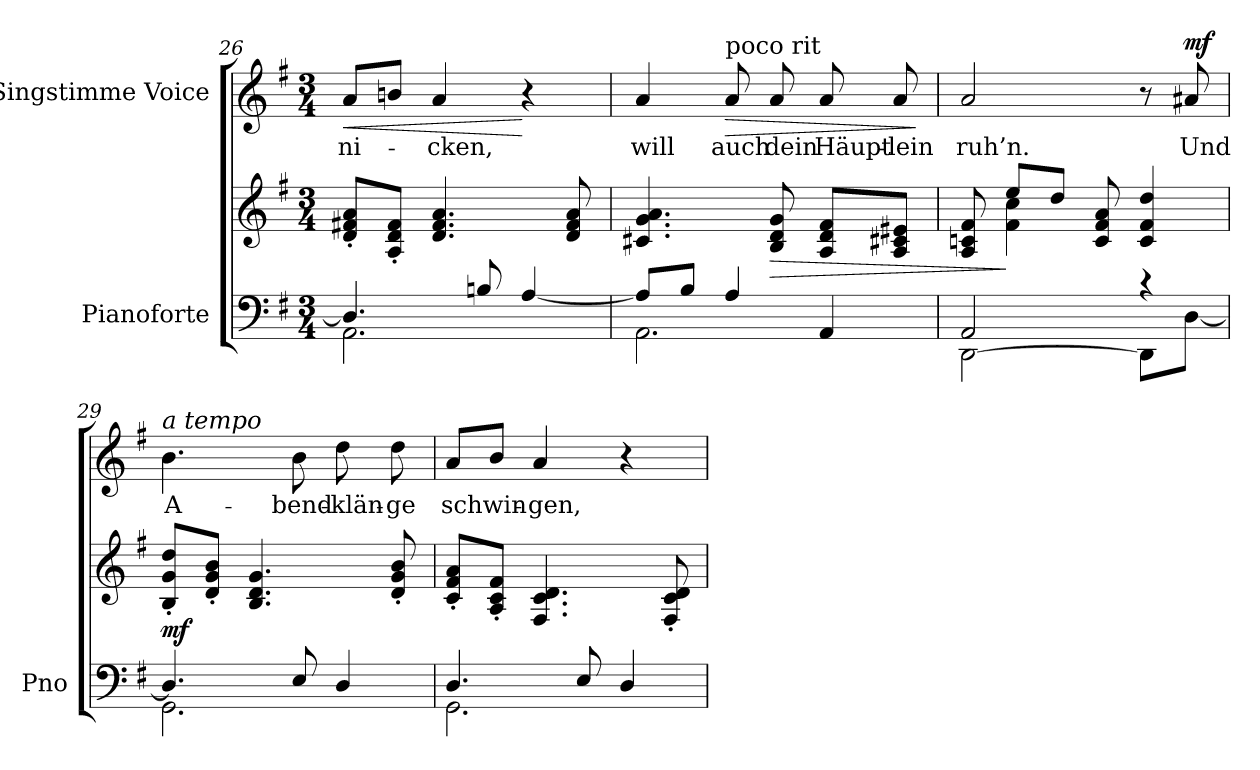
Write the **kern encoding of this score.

**kern	**kern	**dynam	**kern	**text	**dynam
*part2	*part2	*part2	*part1	*part1	*part1
*staff3	*staff2	*staff2/3	*staff1	*staff1	*staff1
*I"Pianoforte	*	*	*I"Singstimme Voice	*	*
*I'Pno	*	*	*	*	*
*clefF4	*clefG2	*	*clefG2	*	*
*k[f#]	*k[f#]	*	*k[f#]	*	*
*M3/4	*M3/4	*	*M3/4	*	*
=26	=26	=26	=26	=26	=26
*^	*	*	*	*	*
!	!	!	!	!	!	!LO:HP:b
2.AA\	4.D/]	8d/' 8f#X/' 8a/'L	.	8a/L	ni-	<
.	.	8A/' 8d/' 8f#/'J	.	8bn/J	.	.
.	.	4.d/ 4.f#/ 4.a/	.	4a/	-cken,	.
.	8Bn/	.	.	.	.	.
.	[4A/	.	.	4r	.	[
.	.	8d/ 8f#/ 8a/	.	.	.	.
=27	=27	=27	=27	=27	=27	=27
2.AA\	8A/L]	4.c#X/ 4.g/ 4.a/	.	4a/	will	.
.	8B/J	.	.	.	.	.
!	!	!	!	!LO:TX:a:t=poco rit	!	!
!	!	!	!	!	!	!LO:HP:b
.	4A/	.	.	8a/	auch	>
!	!	!	!LO:HP:b	!	!	!
.	.	8B/ 8d/ 8g/	>	8a/	dein	.
.	4AA/	8A/ 8d/ 8f#/L	.	8a/	Häupt-	.
.	.	8A/ 8c#X/ 8e#X/J	.	8a/	-lein	.
*v	*v	*	*	*	*	*
.	.	.	.	.	]
=28	=28	=28	=28	=28	=28
*^	*^	*	*	*	*
[<2DD\	2AA/	8A/ 8cn/ 8f#/	8ryy	.	2a/	ruh’n.	.
.	.	8ee/L	4f#\ 4cc\	]	.	.	.
.	.	8dd/J	.	.	.	.	.
.	.	8c/ 8f#/ 8a/	4.ryy	.	.	.	.
4r	8DD\L]	4c/ 4f#/ 4dd/	.	.	8r	.	.
!	!	!	!	!	!	!	!LO:DY:a
.	[8D\J	.	.	.	8a#X/	Und	mf
*	*	*v	*v	*	*	*	*
=29	=29	=29	=29	=29	=29	=29
!	!	!	!	!LO:TX:a:i:t=a tempo	!	!
!	!	!	!LO:DY:b	!	!	!
2.GG\	4.D/]	8B/' 8g/' 8dd/'L	mf	4.b\	A-	.
.	.	8d/' 8g/' 8b/'J	.	.	.	.
.	.	4.B/ 4.d/ 4.g/	.	.	.	.
.	8E/	.	.	8b\	-bend-	.
.	4D/	.	.	8dd\	-klän-	.
.	.	8d/' 8g/' 8b/'	.	8dd\	-ge	.
=30	=30	=30	=30	=30	=30	=30
4.D/	2.GG\	8c/' 8f#/' 8a/'L	.	8a/L	schwin-	.
.	.	8A/' 8c/' 8f#/'J	.	8b/J	.	.
.	.	4.F#/ 4.c/ 4.d/	.	4a/	-gen,	.
8E/	.	.	.	.	.	.
4D/	.	.	.	4r	.	.
.	.	8F#/' 8c/' 8d/'	.	.	.	.
*v	*v	*	*	*	*	*
=	=	=	=	=	=
*-	*-	*-	*-	*-	*-
